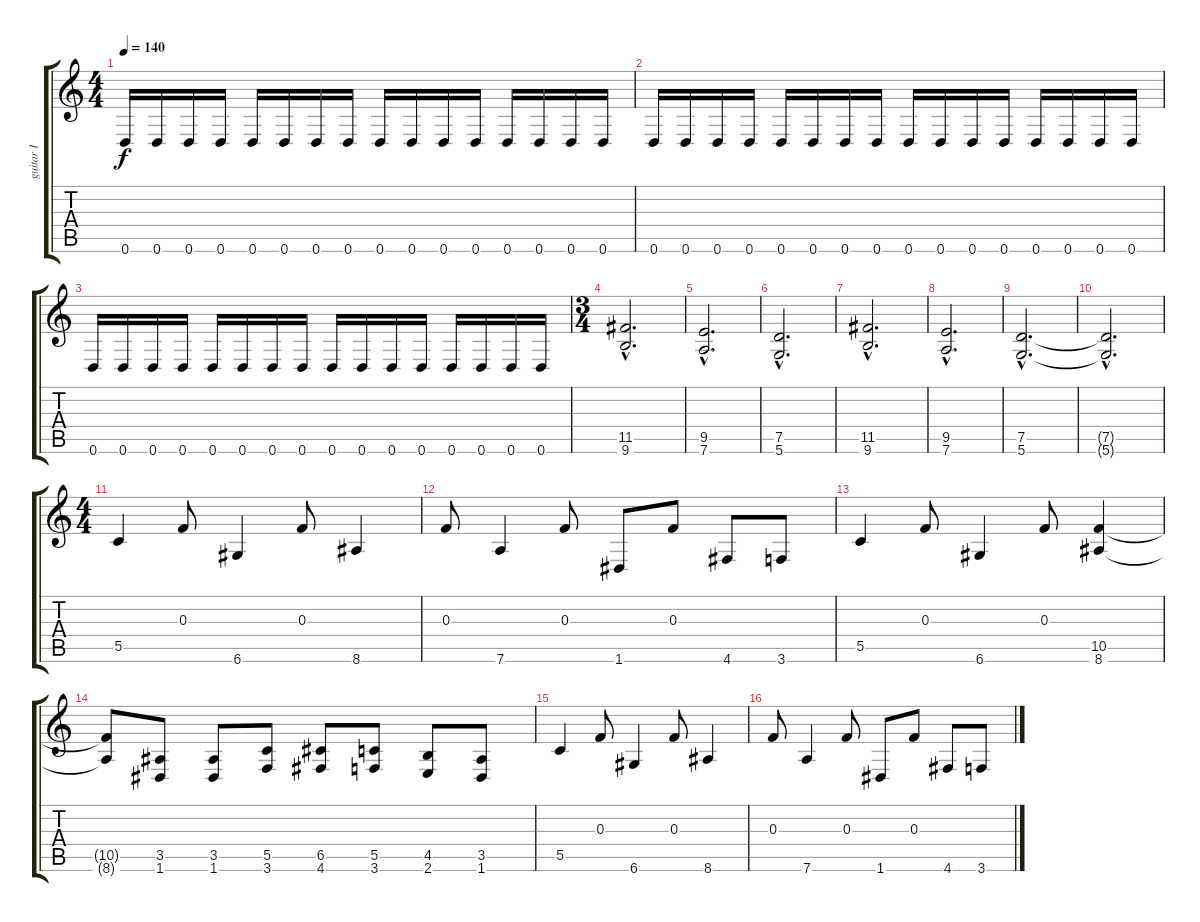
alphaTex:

\track ("guitar I" "guitar I") {instrument overdrivenguitar}
\staff {score tabs}
\tuning (D4 A3 F3 C3 G2 D2) {hide}
\ts (4 4)
\tempo 140
\clef g2
\ks c
0.6.16{dy f} 0.6.16 0.6.16 0.6.16 0.6.16 0.6.16 0.6.16 0.6.16 0.6.16 0.6.16 0.6.16 0.6.16 0.6.16 0.6.16 0.6.16 0.6.16 |
0.6.16 0.6.16 0.6.16 0.6.16 0.6.16 0.6.16 0.6.16 0.6.16 0.6.16 0.6.16 0.6.16 0.6.16 0.6.16 0.6.16 0.6.16 0.6.16 |
0.6.16 0.6.16 0.6.16 0.6.16 0.6.16 0.6.16 0.6.16 0.6.16 0.6.16 0.6.16 0.6.16 0.6.16 0.6.16 0.6.16 0.6.16 0.6.16 |
\ts (3 4)
(11.5{hac} 9.6{hac}).2{d} |
(9.5{hac} 7.6{hac}).2{d} |
(7.5{hac} 5.6{hac}).2{d} |
(11.5{hac} 9.6{hac}).2{d} |
(9.5{hac} 7.6{hac}).2{d} |
(7.5{hac} 5.6{hac}).2{d} |
(7.5{hac t} 5.6{hac t}).2{d} |
\ts (4 4)
5.5.4 0.3.8 6.6.4 0.3.8 8.6.4 |
0.3.8 7.6.4 0.3.8 1.6.8 0.3.8 4.6.8 3.6.8 |
5.5.4 0.3.8 6.6.4 0.3.8 (10.5 8.6).4 |
(10.5{t} 8.6{t}).8 (3.5 1.6).8 (3.5 1.6).8 (5.5 3.6).8 (6.5 4.6).8 (5.5 3.6).8 (4.5 2.6).8 (3.5 1.6).8 |
5.5.4 0.3.8 6.6.4 0.3.8 8.6.4 |
0.3.8 7.6.4 0.3.8 1.6.8 0.3.8 4.6.8 3.6.8
